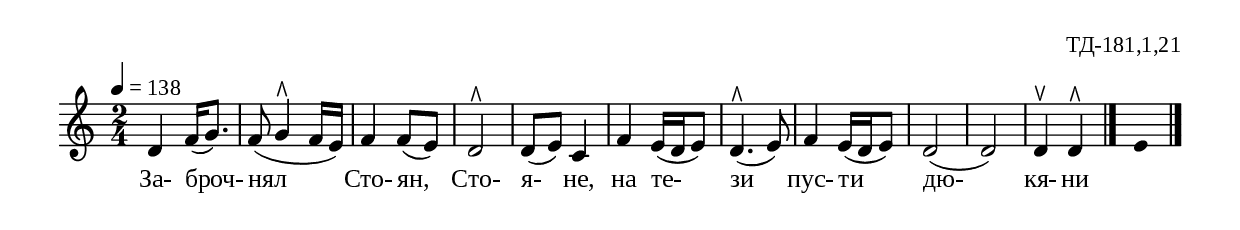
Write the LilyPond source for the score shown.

%{
TD_181_1_21
%}
\include "td-preamble.ly"

\score {
\relative c' {
 \tempo 4 = 138
  \time 2/4
  d4 f16( g8.) | f8( g4^\rtoe f16 e) | f4 f8( e) | d2^\rtoe d8( e) c4 | f e16( d e8) 
  d4.^\rtoe( e8) | f4 e16( d e8) | d2( d2) | d4^\ltoe d^\rtoe  
 \bar "|." 
 s4 \fixB e4 
 \bar "|."
}
\addlyrics { За- броч- нял Сто- ян, Сто- я- не, на те- зи пус- ти дю- кя- ни }
 %
\layout {
  indent = #0
  line-width = 190\mm
  ragged-right=##f
	}
%
\midi { 
	\context {
		\Score
		tempoWholesPerMinute = #(ly:make-moment 138 4)
		}
	}
}

%
\header{
%%    title = "Заборчнял Стоян"
  composer = "ТД-181,1,21"
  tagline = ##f
	}


